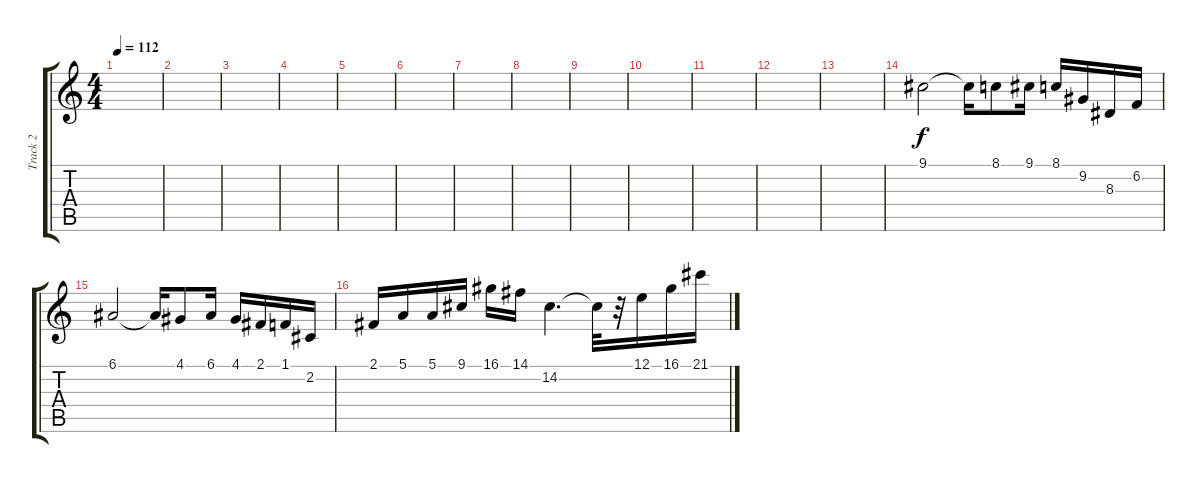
\track ("Track 2" "Track 2") {instrument violin}
\staff {score tabs}
\tuning (E4 B3 G3 D3 A2 E2) {hide}
\ts (4 4)
\tempo 112
\clef g2
\ks c
|
|
|
|
|
|
|
|
|
|
|
|
|
9.1.2 9.1{t}.16 8.1.8 9.1.16 8.1.16 9.2.16 8.3.16 6.2.16 |
6.1.2 6.1{t}.16 4.1.8 6.1.16 4.1.16 2.1.16 1.1.16 2.2.16 |
2.1.16 5.1.16 5.1.16 9.1.16 16.1.16 14.1.16 14.2.4{d} 14.2{t}.32 r.32 12.1.16 16.1.16 21.1.16
